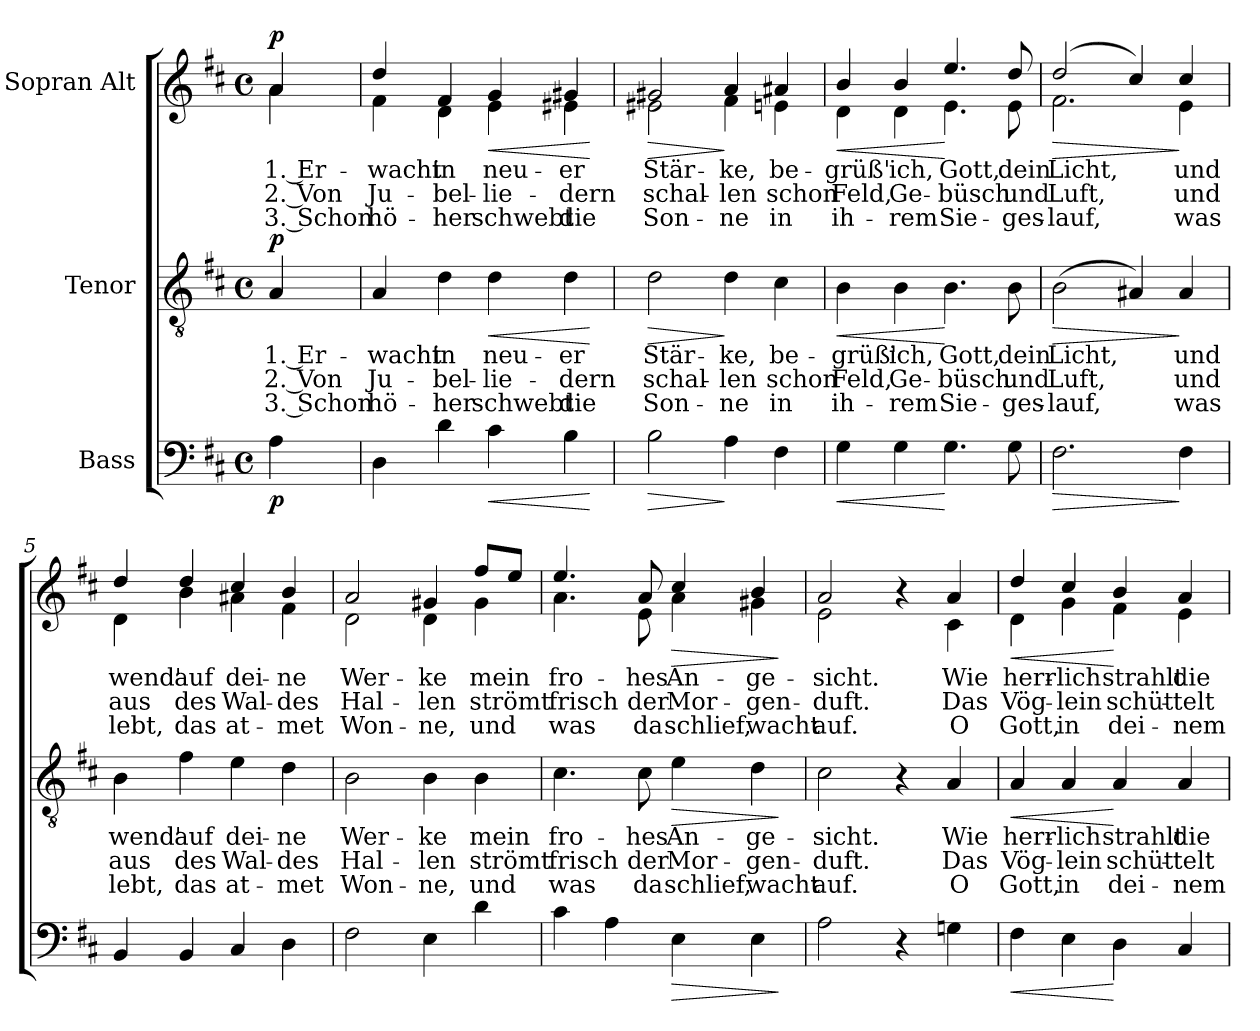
**kern	**dynam	**kern	**text	**text	**text	**dynam	**kern	**text	**text	**text	**dynam
*part3	*part3	*part2	*part2	*part2	*part2	*part2	*part1	*part1	*part1	*part1	*part1
*staff3	*staff3	*staff2	*staff2	*staff2	*staff2	*staff2	*staff1	*staff1	*staff1	*staff1	*staff1
*I"Bass	*	*I"Tenor	*	*	*	*	*I"Sopran Alt	*	*	*	*
*clefF4	*	*clefGv2	*	*	*	*	*clefG2	*	*	*	*
*k[f#c#]	*	*k[f#c#]	*	*	*	*	*k[f#c#]	*	*	*	*
*M4/4	*	*M4/4	*	*	*	*	*M4/4	*	*	*	*
*met(c)	*	*met(c)	*	*	*	*	*met(c)	*	*	*	*
=	=	=	=	=	=	=	=	=	=	=	=
!	!	!	!	!	!	!	!LO:TX:a:B:t=Lebhaft	!	!	!	!
!	!LO:DY:b	!	!LO:LY:b	!LO:LY:b	!LO:LY:b	!LO:DY:b	!	!LO:LY:b	!LO:LY:b	!LO:LY:b	!LO:DY:b
*	*	*	*	*	*	*	*^	*	*	*	*
4A\	p	4A/	1. Er-	2. Von	3. Schon	p	4a/	4a\	1. Er-	2. Von	3. Schon	p
=1	=1	=1	=1	=1	=1	=1	=1	=1	=1	=1	=1	=1
!	!	!	!LO:LY:b	!LO:LY:b	!LO:LY:b	!	!	!	!LO:LY:b	!LO:LY:b	!LO:LY:b	!
4D\	.	4A/	-wacht	Ju-	hö-	.	4dd/	4f#\	-wacht	Ju-	hö-	.
!	!	!	!LO:LY:b	!LO:LY:b	!LO:LY:b	!	!	!	!LO:LY:b	!LO:LY:b	!LO:LY:b	!
4d\	.	4d\	in	-bel-	-her	.	4f#/	4d\	in	-bel-	-her	.
!	!LO:HP:b	!	!LO:LY:b	!LO:LY:b	!LO:LY:b	!LO:HP:b	!	!	!LO:LY:b	!LO:LY:b	!LO:LY:b	!LO:HP:b
4c#\	<	4d\	neu-	-lie-	schwebt	<	4g/	4e\	neu-	-lie-	schwebt	<
!	!	!	!LO:LY:b	!LO:LY:b	!LO:LY:b	!	!	!	!LO:LY:b	!LO:LY:b	!LO:LY:b	!
4B\	.	4d\	-er	-dern	die	.	4g#X/	4e#X\	-er	-dern	die	.
*	*	*	*	*	*	*	*v	*v	*	*	*	*
.	[	.	.	.	.	[	.	.	.	.	[
=2	=2	=2	=2	=2	=2	=2	=2	=2	=2	=2	=2
!	!LO:HP:b	!	!LO:LY:b	!LO:LY:b	!LO:LY:b	!LO:HP:b	!	!LO:LY:b	!LO:LY:b	!LO:LY:b	!LO:HP:b
*	*	*	*	*	*	*	*^	*	*	*	*
2B\	>	2d\	Stär-	schal-	Son-	>	2g#X/	2e#X\	Stär-	schal-	Son-	>
!	!	!	!LO:LY:b	!LO:LY:b	!LO:LY:b	!	!	!	!LO:LY:b	!LO:LY:b	!LO:LY:b	!
4A\	]	4d\	-ke,	-len	-ne	]	4a/	4f#\	-ke,	-len	-ne	]
!	!	!	!LO:LY:b	!LO:LY:b	!LO:LY:b	!	!	!	!LO:LY:b	!LO:LY:b	!LO:LY:b	!
4F#\	.	4c#\	be-	schon	in	.	4a#X/	4en\	be-	schon	in	.
=3	=3	=3	=3	=3	=3	=3	=3	=3	=3	=3	=3	=3
!	!LO:HP:b	!	!LO:LY:b	!LO:LY:b	!LO:LY:b	!LO:HP:b	!	!	!LO:LY:b	!LO:LY:b	!LO:LY:b	!LO:HP:b
4G\	<	4B\	-grüß'	Feld,	ih-	<	4b/	4d\	-grüß'	Feld,	ih-	<
!	!	!	!LO:LY:b	!LO:LY:b	!LO:LY:b	!	!	!	!LO:LY:b	!LO:LY:b	!LO:LY:b	!
4G\	.	4B\	ich,	Ge-	-rem	.	4b/	4d\	ich,	Ge-	-rem	.
!	!	!	!LO:LY:b	!LO:LY:b	!LO:LY:b	!	!	!	!LO:LY:b	!LO:LY:b	!LO:LY:b	!
4.G\	[	4.B\	Gott,	-büsch	Sie-	[	4.ee/	4.e\	Gott,	-büsch	Sie-	[
!	!	!	!LO:LY:b	!LO:LY:b	!LO:LY:b	!	!	!	!LO:LY:b	!LO:LY:b	!LO:LY:b	!
8G\	.	8B\	dein	und	-ges-	.	8dd/	8e\	dein	und	-ges-	.
!!LO:LB:g=z	!!
=4	=4	=4	=4	=4	=4	=4	=4	=4	=4	=4	=4	=4
!	!LO:HP:b	!	!LO:LY:b	!LO:LY:b	!LO:LY:b	!LO:HP:b	!	!	!LO:LY:b	!LO:LY:b	!LO:LY:b	!LO:HP:b
2.F#\	>	(>2B\	Licht,	Luft,	-lauf,	>	(>2dd/	2.f#\	Licht,	Luft,	-lauf,	>
.	.	4A#X/)	.	.	.	.	4cc#/)	.	.	.	.	.
!	!	!	!LO:LY:b	!LO:LY:b	!LO:LY:b	!	!	!	!LO:LY:b	!LO:LY:b	!LO:LY:b	!
4F#\	]	4A#/	und	und	was	]	4cc#/	4e\	und	und	was	]
=5	=5	=5	=5	=5	=5	=5	=5	=5	=5	=5	=5	=5
!	!	!	!LO:LY:b	!LO:LY:b	!LO:LY:b	!	!	!	!LO:LY:b	!LO:LY:b	!LO:LY:b	!
4BB/	.	4B\	wend'	aus	lebt,	.	4dd/	4d\	wend'	aus	lebt,	.
!	!	!	!LO:LY:b	!LO:LY:b	!LO:LY:b	!	!	!	!LO:LY:b	!LO:LY:b	!LO:LY:b	!
4BB/	.	4f#\	auf	des	das	.	4dd/	4b\	auf	des	das	.
!	!	!	!LO:LY:b	!LO:LY:b	!LO:LY:b	!	!	!	!LO:LY:b	!LO:LY:b	!LO:LY:b	!
4C#/	.	4e\	dei-	Wal-	at-	.	4cc#/	4a#X\	dei-	Wal-	at-	.
!	!	!	!LO:LY:b	!LO:LY:b	!LO:LY:b	!	!	!	!LO:LY:b	!LO:LY:b	!LO:LY:b	!
4D\	.	4d\	-ne	-des	-met	.	4b/	4f#\	-ne	-des	-met	.
=6	=6	=6	=6	=6	=6	=6	=6	=6	=6	=6	=6	=6
!	!	!	!LO:LY:b	!LO:LY:b	!LO:LY:b	!	!	!	!LO:LY:b	!LO:LY:b	!LO:LY:b	!
2F#\	.	2B\	Wer-	Hal-	Won-	.	2a/	2d\	Wer-	Hal-	Won-	.
!	!	!	!LO:LY:b	!LO:LY:b	!LO:LY:b	!	!	!	!LO:LY:b	!LO:LY:b	!LO:LY:b	!
4E\	.	4B\	-ke	-len	-ne,	.	4g#X/	4d\	-ke	-len	-ne,	.
!	!	!	!LO:LY:b	!LO:LY:b	!LO:LY:b	!	!	!	!LO:LY:b	!LO:LY:b	!LO:LY:b	!
4d\	.	4B\	mein	strömt	und	.	8ff#/L	4g#\	mein	strömt	und	.
.	.	.	.	.	.	.	8ee/J	.	.	.	.	.
=7	=7	=7	=7	=7	=7	=7	=7	=7	=7	=7	=7	=7
!	!	!	!LO:LY:b	!LO:LY:b	!LO:LY:b	!	!	!	!LO:LY:b	!LO:LY:b	!LO:LY:b	!
4c#\	.	4.c#\	fro-	frisch	was	.	4.ee/	4.a\	fro-	frisch	was	.
4A\	.	.	.	.	.	.	.	.	.	.	.	.
!	!	!	!LO:LY:b	!LO:LY:b	!LO:LY:b	!	!	!	!LO:LY:b	!LO:LY:b	!LO:LY:b	!
.	.	8c#\	-hes	der	da	.	8a/	8e\	-hes	der	da	.
!	!LO:HP:b	!	!LO:LY:b	!LO:LY:b	!LO:LY:b	!LO:HP:b	!	!	!LO:LY:b	!LO:LY:b	!LO:LY:b	!LO:HP:b
4E\	>	4e\	An-	Mor-	schlief,	>	4cc#/	4a\	An-	Mor-	schlief,	>
!	!	!	!LO:LY:b	!LO:LY:b	!LO:LY:b	!	!	!	!LO:LY:b	!LO:LY:b	!LO:LY:b	!
4E\	.	4d\	-ge-	-gen-	wacht	.	4b/	4g#X\	-ge-	-gen-	wacht	.
*	*	*	*	*	*	*	*v	*v	*	*	*	*
.	]	.	.	.	.	]	.	.	.	.	]
!!LO:PB:g=z
=8	=8	=8	=8	=8	=8	=8	=8	=8	=8	=8	=8
!	!	!	!LO:LY:b	!LO:LY:b	!LO:LY:b	!	!	!LO:LY:b	!LO:LY:b	!LO:LY:b	!
*	*	*	*	*	*	*	*^	*	*	*	*
2A\	.	2c#\	-sicht.	-duft.	auf.	.	2a/	2e\	-sicht.	-duft.	auf.	.
4r	.	4r	.	.	.	.	4r	4ryy	.	.	.	.
!	!	!	!LO:LY:b	!LO:LY:b	!LO:LY:b	!	!	!	!LO:LY:b	!LO:LY:b	!LO:LY:b	!
4Gn\	.	4A/	Wie	Das	O	.	4a/	4c#\	Wie	Das	O	.
=9	=9	=9	=9	=9	=9	=9	=9	=9	=9	=9	=9	=9
!	!LO:HP:b	!	!LO:LY:b	!LO:LY:b	!LO:LY:b	!LO:HP:b	!	!	!LO:LY:b	!LO:LY:b	!LO:LY:b	!LO:HP:b
4F#\	<	4A/	herr-	Vög-	Gott,	<	4dd/	4d\	herr-	Vög-	Gott,	<
!	!	!	!LO:LY:b	!LO:LY:b	!LO:LY:b	!	!	!	!LO:LY:b	!LO:LY:b	!LO:LY:b	!
4E\	.	4A/	-lich	-lein	in	.	4cc#/	4g\	-lich	-lein	in	.
!	!	!	!LO:LY:b	!LO:LY:b	!LO:LY:b	!	!	!	!LO:LY:b	!LO:LY:b	!LO:LY:b	!
4D\	[	4A/	strahlt	schüt-	dei-	[	4b/	4f#\	strahlt	schüt-	dei-	[
!	!	!	!LO:LY:b	!LO:LY:b	!LO:LY:b	!	!	!	!LO:LY:b	!LO:LY:b	!LO:LY:b	!
4C#/	.	4A/	die	-telt	-nem	.	4a/	4e\	die	-telt	-nem	.
*	*	*	*	*	*	*	*v	*v	*	*	*	*
=	=	=	=	=	=	=	=	=	=	=	=
*-	*-	*-	*-	*-	*-	*-	*-	*-	*-	*-	*-
